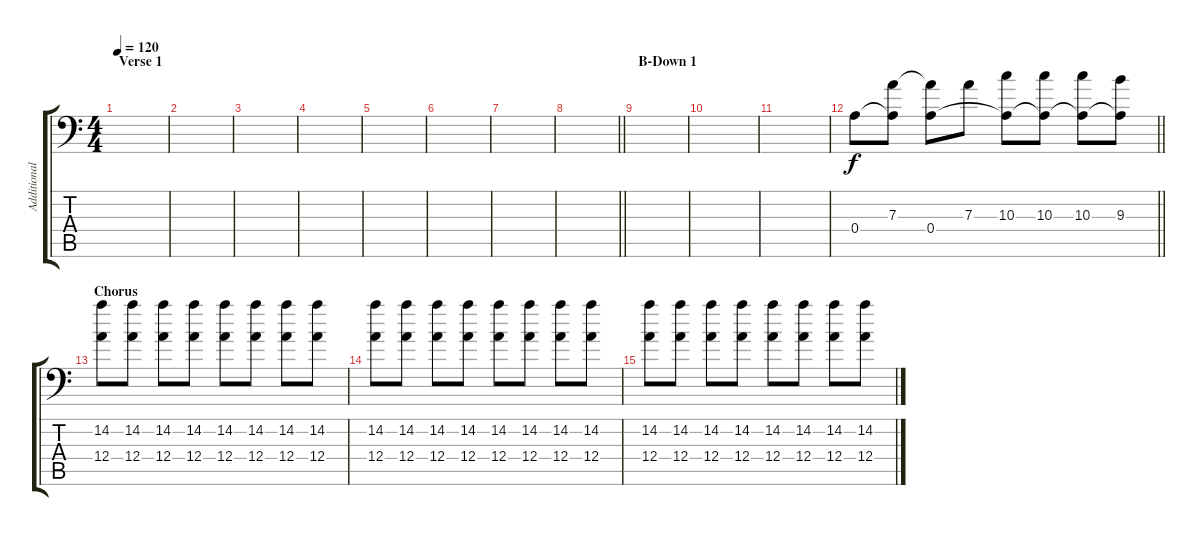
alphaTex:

\track ("Additional Guitar" "Additional") {instrument distortionguitar}
\staff {score tabs}
\tuning (B3 G3 D3 A2 E2 A1) {hide}
\ts (4 4)
\section ("" "Verse 1")
\tempo 120
\clef f4
\ks c
|
|
|
|
|
|
|
\barLineRight lightlight
|
\section ("" "B-Down 1")
|
|
|
\barLineRight lightlight
0.4.8{volume 16} (7.3 0.4{t}).8 (7.3{t} 0.4).8 7.3.8 (10.3 0.4{t}).8 (10.3 0.4{t}).8 (10.3 0.4{t}).8 (9.3 0.4{t}).8 |
\section ("" "Chorus")
(14.2 12.4).8{volume 7} (14.2 12.4).8 (14.2 12.4).8 (14.2 12.4).8 (14.2 12.4).8 (14.2 12.4).8 (14.2 12.4).8 (14.2 12.4).8 |
(14.2 12.4).8 (14.2 12.4).8 (14.2 12.4).8 (14.2 12.4).8 (14.2 12.4).8 (14.2 12.4).8 (14.2 12.4).8 (14.2 12.4).8 |
(14.2 12.4).8 (14.2 12.4).8 (14.2 12.4).8 (14.2 12.4).8 (14.2 12.4).8 (14.2 12.4).8 (14.2 12.4).8 (14.2 12.4).8
